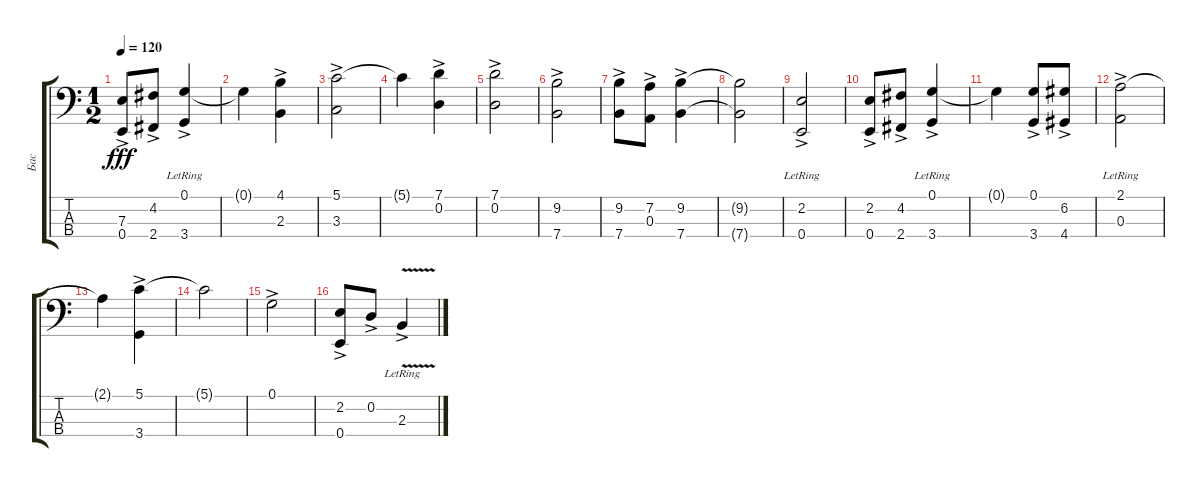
\track ("Бас" "Бас") {instrument electricbasspick}
\staff {score tabs}
\tuning (G2 D2 A1 E1) {hide}
\ts (1 2)
\tempo 120
\clef f4
\ks c
(7.3 0.4{ac}).8{dy fff} (4.2 2.4{ac}).8 (0.1{lr} 3.4{ac lr}).4 |
0.1{t}.4 (4.1 2.3{ac}).4 |
(5.1 3.3{ac}).2 |
5.1{t}.4 (7.1 0.2{ac}).4 |
(7.1 0.2{ac}).2 |
(9.2{ac} 7.4).2 |
(9.2 7.4{ac}).8 (7.2 0.3{ac}).8 (9.2 7.4{ac}).4 |
(9.2{t} 7.4{t}).2 |
(2.2{lr} 0.4{ac lr}).2 |
(2.2 0.4{ac}).8 (4.2 2.4{ac}).8 (0.1{lr} 3.4{ac lr}).4 |
0.1{t}.4 (0.1 3.4{ac}).8 (6.2 4.4{ac}).8 |
(2.1{lr} 0.3{ac lr}).2 |
2.1{t}.4 (5.1 3.4{ac}).4 |
5.1{t}.2 |
0.1{ac}.2 |
(2.2 0.4{ac}).8 0.2{ac}.8 2.3{v ac lr}.4
